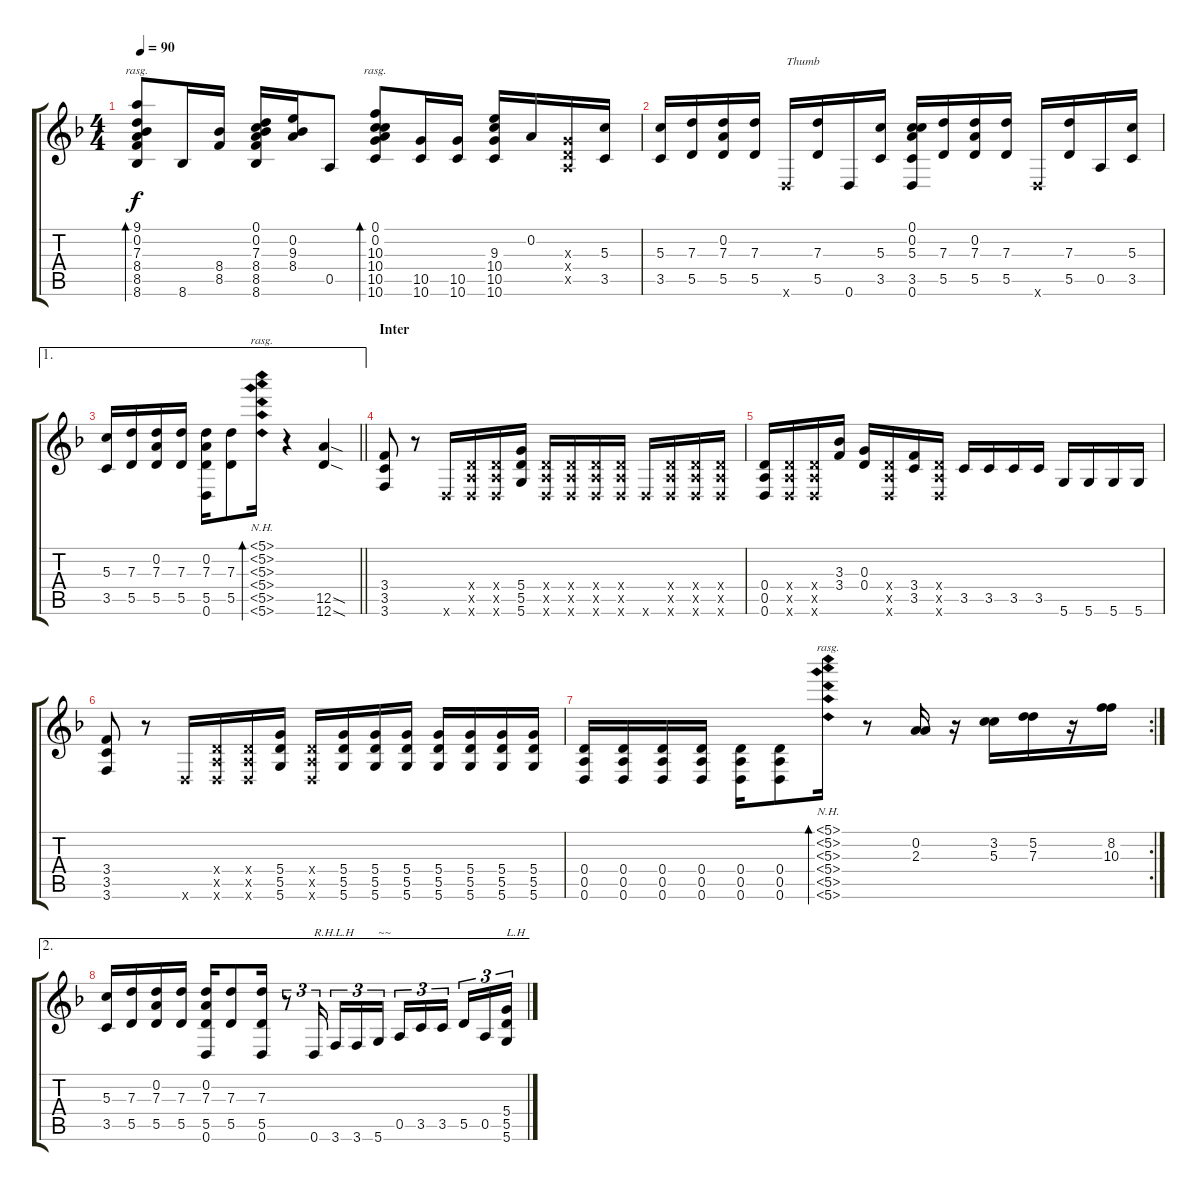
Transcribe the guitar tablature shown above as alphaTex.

\track "" {instrument acousticguitarsteel}
\staff {score tabs}
\tuning (C4 A3 G3 D3 A2 D2) {hide}
\ts (4 4)
\tempo 90
\clef g2
\ks f
(9.1 0.2 7.3 8.4 8.5 8.6).8{bd 120 rasg ii dy f} 8.6.16 (8.4 8.5).16 (0.1 0.2 7.3 8.4 8.5 8.6).16 (0.2 9.3 8.4).16 0.5.8 (0.1 0.2 10.3 10.4 10.5 10.6).8{bd 120 rasg ii} (10.5 10.6).16 (10.5 10.6).16 (9.3 10.4 10.5 10.6).16 0.2.16 (0.3{x} 0.4{x} 0.5{x}).16 (5.3 3.5).16 |
(5.3 3.5).16 (7.3 5.5).16 (0.2 7.3 5.5).16 (7.3 5.5).16 0.6{x}.16{txt "Thumb"} (7.3 5.5).16 0.6.16 (5.3 3.5).16 (0.1 0.2 5.3 3.5 0.6).16 (7.3 5.5).16 (0.2 7.3 5.5).16 (7.3 5.5).16 0.6{x}.16 (7.3 5.5).16 0.5.16 (5.3 3.5).16 |
\ae 1
\barLineRight lightlight
(5.3 3.5).16 (7.3 5.5).16 (0.2 7.3 5.5).16 (7.3 5.5).16 (0.2 7.3 5.5 0.6).16 (7.3 5.5).8 (5.1{nh} 5.2{nh} 5.3{nh} 5.4{nh} 5.5{nh} 5.6{nh}).16{bd 120 rasg ii} r.4 (12.5{sod} 12.6{sod}).4 |
\section ("" "Inter")
(3.4 3.5 3.6).8 r.8 0.6{x}.16 (0.4{x} 0.5{x} 0.6{x}).16 (0.4{x} 0.5{x} 0.6{x}).16 (5.4 5.5 5.6).16 (0.4{x} 0.5{x} 0.6{x}).16 (0.4{x} 0.5{x} 0.6{x}).16 (0.4{x} 0.5{x} 0.6{x}).16 (0.4{x} 0.5{x} 0.6{x}).16 0.6{x}.16 (0.4{x} 0.5{x} 0.6{x}).16 (0.4{x} 0.5{x} 0.6{x}).16 (0.4{x} 0.5{x} 0.6{x}).16 |
(0.4 0.5 0.6).16 (0.4{x} 0.5{x} 0.6{x}).16 (0.4{x} 0.5{x} 0.6{x}).16 (3.3 3.4).16 (0.3 0.4).16 (0.4{x} 0.5{x} 0.6{x}).16 (3.4 3.5).16 (0.4{x} 0.5{x} 0.6{x}).16 3.5.16 3.5.16 3.5.16 3.5.16 5.6.16 5.6.16 5.6.16 5.6.16 |
(3.4 3.5 3.6).8 r.8 0.6{x}.16 (0.4{x} 0.5{x} 0.6{x}).16 (0.4{x} 0.5{x} 0.6{x}).16 (5.4 5.5 5.6).16 (0.4{x} 0.5{x} 0.6{x}).16 (5.4 5.5 5.6).16 (5.4 5.5 5.6).16 (5.4 5.5 5.6).16 (5.4 5.5 5.6).16 (5.4 5.5 5.6).16 (5.4 5.5 5.6).16 (5.4 5.5 5.6).16 |
\rc 2
(0.4 0.5 0.6).16 (0.4 0.5 0.6).16 (0.4 0.5 0.6).16 (0.4 0.5 0.6).16 (0.4 0.5 0.6).16 (0.4 0.5 0.6).8 (5.1{nh} 5.2{nh} 5.3{nh} 5.4{nh} 5.5{nh} 5.6{nh}).16{bd 120 rasg ii} r.8 (0.2 2.3).16 r.16 (3.2 5.3).16 (5.2 7.3).16 r.16 (8.2 10.3).16 |
\ae 2
(5.3 3.5).16 (7.3 5.5).16 (0.2 7.3 5.5).16 (7.3 5.5).16 (0.2 7.3 5.5 0.6).16 (7.3 5.5).8 (7.3 5.5 0.6).16 r.8{tu (3 2)} 0.6.16{tu (3 2) txt "R.H." beam splitsecondary} 3.6.16{tu (3 2) txt "L.H"} 3.6.16{tu (3 2)} 5.6.16{tu (3 2) txt "~~"} 0.5.16{tu (3 2)} 3.5.16{tu (3 2)} 3.5.16{tu (3 2) beam splitsecondary} 5.5.16{tu (3 2)} 0.5.16{tu (3 2)} (5.4 5.5 5.6).16{tu (3 2) txt "L.H"}
